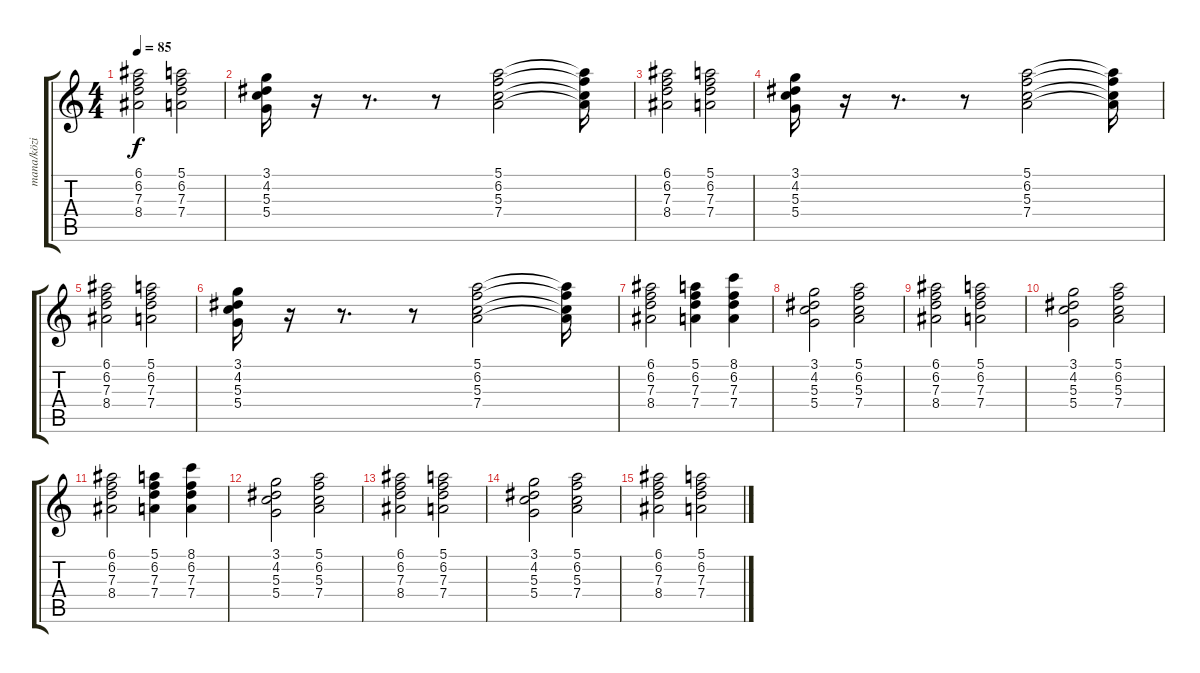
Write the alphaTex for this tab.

\track ("mana/közi" "mana/közi") {instrument electricguitarclean}
\staff {score tabs}
\tuning (E4 B3 G3 D3 A2 E2) {hide}
\ts (4 4)
\tempo 85
\clef g2
\ks c
(6.1 6.2 7.3 8.4).2{dy f} (5.1 6.2 7.3 7.4).2 |
(3.1 4.2 5.3 5.4).16 r.16 r.8{d} r.8 (5.1 6.2 5.3 7.4).2 (5.1{t} 6.2{t} 5.3{t} 7.4{t}).16 |
(6.1 6.2 7.3 8.4).2 (5.1 6.2 7.3 7.4).2 |
(3.1 4.2 5.3 5.4).16 r.16 r.8{d} r.8 (5.1 6.2 5.3 7.4).2 (5.1{t} 6.2{t} 5.3{t} 7.4{t}).16 |
(6.1 6.2 7.3 8.4).2 (5.1 6.2 7.3 7.4).2 |
(3.1 4.2 5.3 5.4).16 r.16 r.8{d} r.8 (5.1 6.2 5.3 7.4).2 (5.1{t} 6.2{t} 5.3{t} 7.4{t}).16 |
(6.1 6.2 7.3 8.4).2 (5.1 6.2 7.3 7.4).4 (8.1 6.2 7.3 7.4).4 |
(3.1 4.2 5.3 5.4).2 (5.1 6.2 5.3 7.4).2 |
(6.1 6.2 7.3 8.4).2 (5.1 6.2 7.3 7.4).2 |
(3.1 4.2 5.3 5.4).2 (5.1 6.2 5.3 7.4).2 |
(6.1 6.2 7.3 8.4).2 (5.1 6.2 7.3 7.4).4 (8.1 6.2 7.3 7.4).4 |
(3.1 4.2 5.3 5.4).2 (5.1 6.2 5.3 7.4).2 |
(6.1 6.2 7.3 8.4).2 (5.1 6.2 7.3 7.4).2 |
(3.1 4.2 5.3 5.4).2 (5.1 6.2 5.3 7.4).2 |
(6.1 6.2 7.3 8.4).2 (5.1 6.2 7.3 7.4).2
